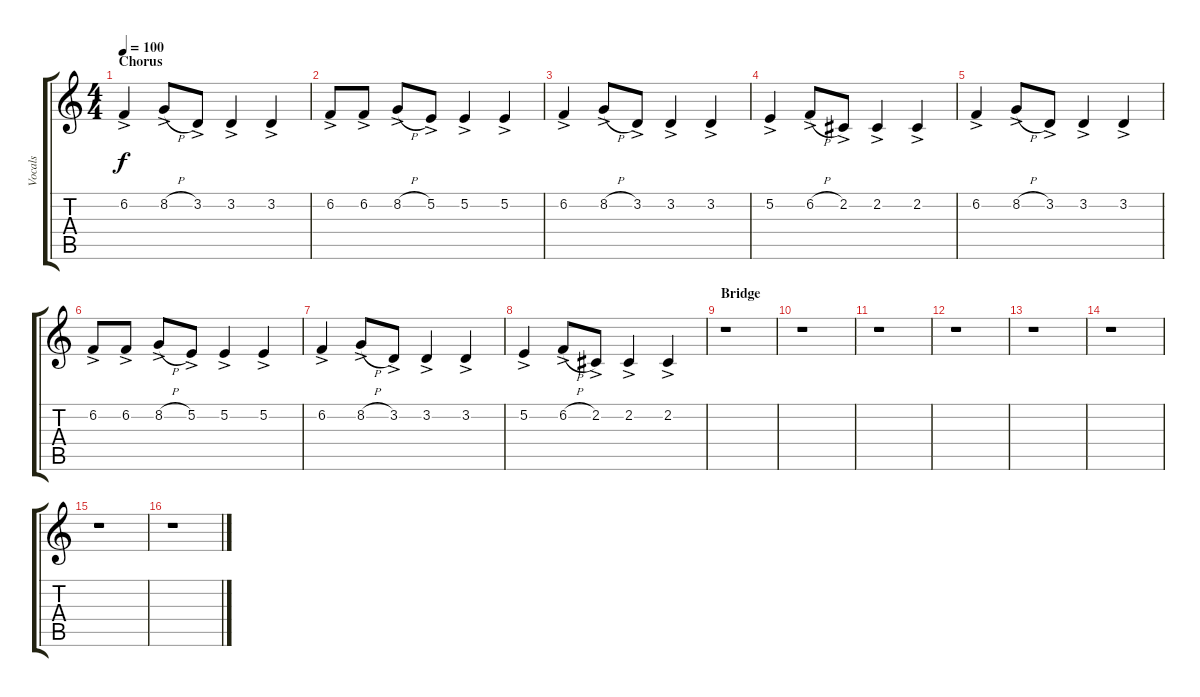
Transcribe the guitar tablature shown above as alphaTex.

\track ("Vocals" "Vocals") {instrument altosax}
\staff {score tabs}
\tuning (E4 B3 G3 D3 A2 E2) {hide}
\ts (4 4)
\section ("" "Chorus")
\tempo 100
\clef g2
\ks c
6.2{ac}.4{dy f} 8.2{h ac}.8 3.2{ac}.8 3.2{ac}.4 3.2{ac}.4 |
6.2{ac}.8 6.2{ac}.8 8.2{h ac}.8 5.2{ac}.8 5.2{ac}.4 5.2{ac}.4 |
6.2{ac}.4 8.2{h ac}.8 3.2{ac}.8 3.2{ac}.4 3.2{ac}.4 |
5.2{ac}.4 6.2{h ac}.8 2.2{ac}.8 2.2{ac}.4 2.2{ac}.4 |
6.2{ac}.4 8.2{h ac}.8 3.2{ac}.8 3.2{ac}.4 3.2{ac}.4 |
6.2{ac}.8 6.2{ac}.8 8.2{h ac}.8 5.2{ac}.8 5.2{ac}.4 5.2{ac}.4 |
6.2{ac}.4 8.2{h ac}.8 3.2{ac}.8 3.2{ac}.4 3.2{ac}.4 |
5.2{ac}.4 6.2{h ac}.8 2.2{ac}.8 2.2{ac}.4 2.2{ac}.4 |
\section ("" "Bridge")
r.1 |
r.1 |
r.1 |
r.1 |
r.1 |
r.1 |
r.1 |
r.1
